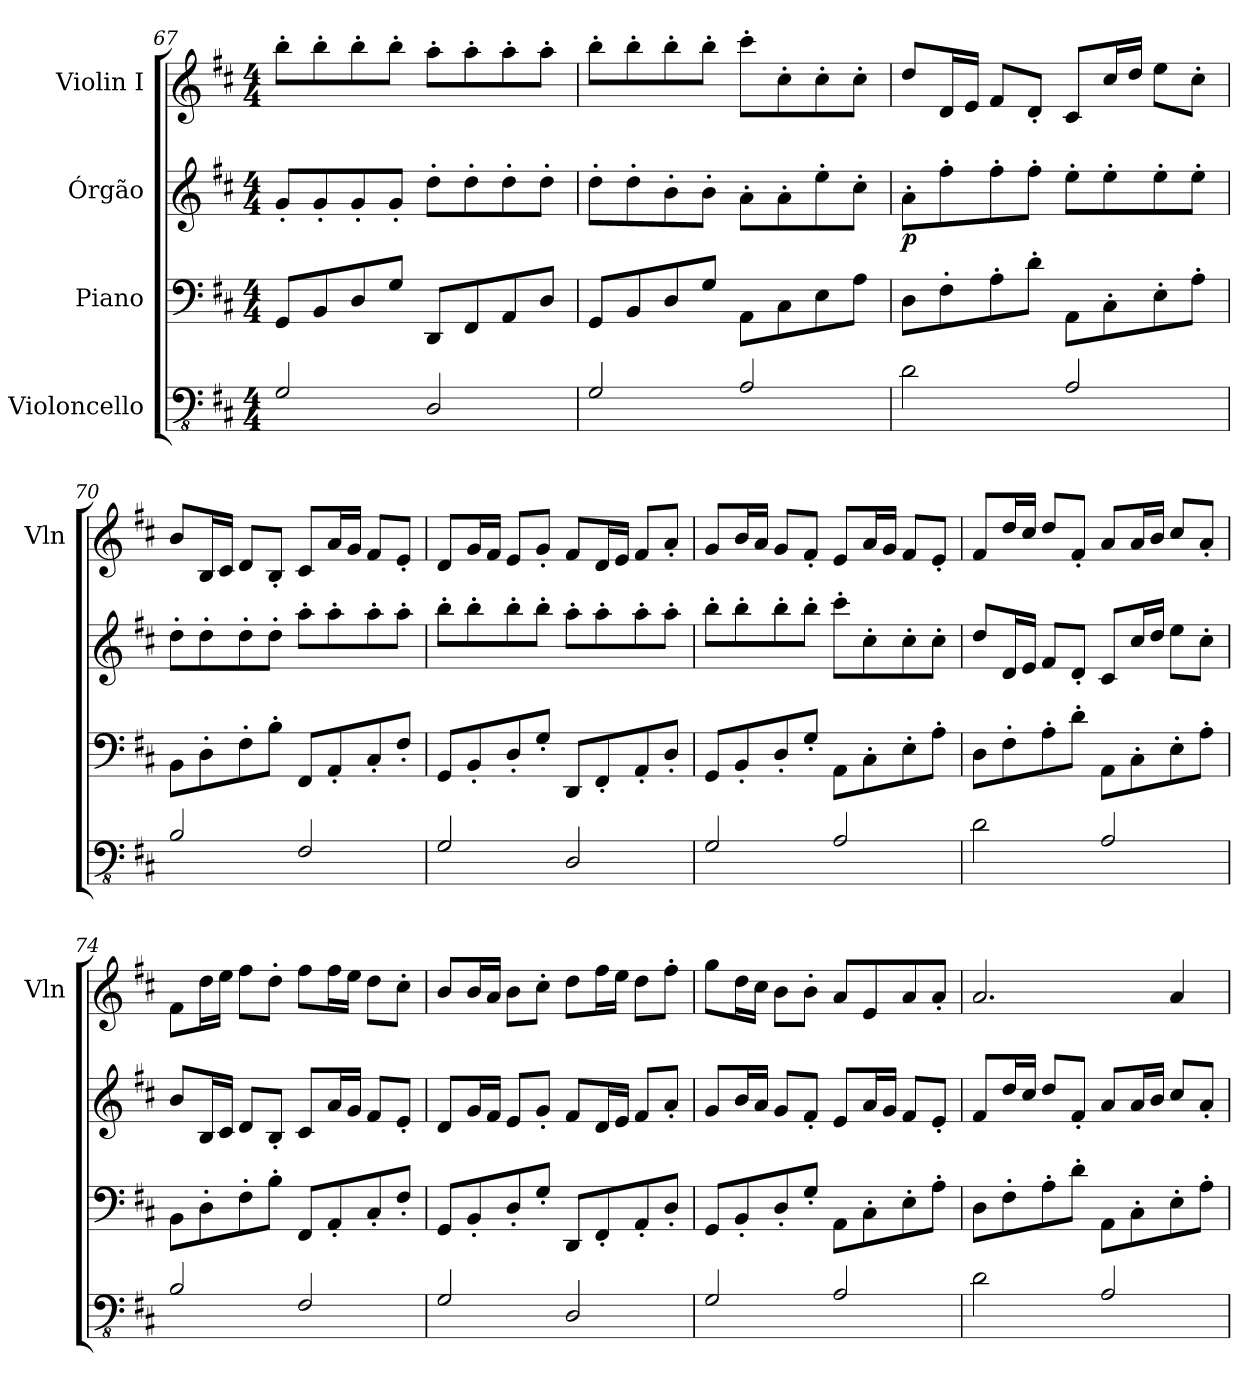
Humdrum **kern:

**kern	**kern	**kern	**dynam	**kern
*part4	*part3	*part2	*part2	*part1
*staff4	*staff3	*staff2	*staff2	*staff1
*I"Violoncello	*I"Piano	*I"Órgão	*	*I"Violin I
*	*	*	*	*I'Vln
*clefFv4	*clefF4	*clefG2	*	*clefG2
*ITrd7c12	*	*	*	*
*k[f#c#]	*k[f#c#]	*k[f#c#]	*	*k[f#c#]
*M4/4	*M4/4	*M4/4	*	*M4/4
=67	=67	=67	=67	=67
2GGG/	8GG/L	8g'/L	.	8bb'\L
.	8BB/	8g'/	.	8bb'\
.	8D/	8g'/	.	8bb'\
.	8G/J	8g'/J	.	8bb'\J
2DDD/	8DD/L	8dd'\L	.	8aa'\L
.	8FF#/	8dd'\	.	8aa'\
.	8AA/	8dd'\	.	8aa'\
.	8D/J	8dd'\J	.	8aa'\J
=68	=68	=68	=68	=68
2GGG/	8GG/L	8dd'\L	.	8bb'\L
.	8BB/	8dd'\	.	8bb'\
.	8D/	8b'\	.	8bb'\
.	8G/J	8b'\J	.	8bb'\J
2AAA/	8AA\L	8a'\L	.	8ccc#'\L
.	8C#\	8a'\	.	8cc#'\
.	8E\	8ee'\	.	8cc#'\
.	8A\J	8cc#'\J	.	8cc#'\J
!!LO:LB:g=z
=69	=69	=69	=69	=69
!	!	!	!LO:DY:b	!
2DD\	8D\L	8a'\L	p	8dd/L
.	8F#'\	8ff#'\	.	16d/L
.	.	.	.	16e/JJ
.	8A'\	8ff#'\	.	8f#/L
.	8d'\J	8ff#'\J	.	8d'/J
2AAA/	8AA\L	8ee'\L	.	8c#/L
.	8C#'\	8ee'\	.	16cc#/L
.	.	.	.	16dd/JJ
.	8E'\	8ee'\	.	8ee\L
.	8A'\J	8ee'\J	.	8cc#'\J
=70	=70	=70	=70	=70
2BBB/	8BB\L	8dd'\L	.	8b/L
.	8D'\	8dd'\	.	16B/L
.	.	.	.	16c#/JJ
.	8F#'\	8dd'\	.	8d/L
.	8B'\J	8dd'\J	.	8B'/J
2FFF#/	8FF#/L	8aa'\L	.	8c#/L
.	8AA'/	8aa'\	.	16a/L
.	.	.	.	16g/JJ
.	8C#'/	8aa'\	.	8f#/L
.	8F#'/J	8aa'\J	.	8e'/J
=71	=71	=71	=71	=71
2GGG/	8GG/L	8bb'\L	.	8d/L
.	8BB'/	8bb'\	.	16g/L
.	.	.	.	16f#/JJ
.	8D'/	8bb'\	.	8e/L
.	8G'/J	8bb'\J	.	8g'/J
2DDD/	8DD/L	8aa'\L	.	8f#/L
.	8FF#'/	8aa'\	.	16d/L
.	.	.	.	16e/JJ
.	8AA'/	8aa'\	.	8f#/L
.	8D'/J	8aa'\J	.	8a'/J
!!LO:LB:g=z
=72	=72	=72	=72	=72
2GGG/	8GG/L	8bb'\L	.	8g/L
.	8BB'/	8bb'\	.	16b/L
.	.	.	.	16a/JJ
.	8D'/	8bb'\	.	8g/L
.	8G'/J	8bb'\J	.	8f#'/J
2AAA/	8AA\L	8ccc#'\L	.	8e/L
.	8C#'\	8cc#'\	.	16a/L
.	.	.	.	16g/JJ
.	8E'\	8cc#'\	.	8f#/L
.	8A'\J	8cc#'\J	.	8e'/J
=73	=73	=73	=73	=73
2DD\	8D\L	8dd/L	.	8f#/L
.	8F#'\	16d/L	.	16dd/L
.	.	16e/JJ	.	16cc#/JJ
.	8A'\	8f#/L	.	8dd/L
.	8d'\J	8d'/J	.	8f#'/J
2AAA/	8AA\L	8c#/L	.	8a/L
.	8C#'\	16cc#/L	.	16a/L
.	.	16dd/JJ	.	16b/JJ
.	8E'\	8ee\L	.	8cc#/L
.	8A'\J	8cc#'\J	.	8a'/J
=74	=74	=74	=74	=74
2BBB/	8BB\L	8b/L	.	8f#\L
.	8D'\	16B/L	.	16dd\L
.	.	16c#/JJ	.	16ee\JJ
.	8F#'\	8d/L	.	8ff#\L
.	8B'\J	8B'/J	.	8dd'\J
2FFF#/	8FF#/L	8c#/L	.	8ff#\L
.	8AA'/	16a/L	.	16ff#\L
.	.	16g/JJ	.	16ee\JJ
.	8C#'/	8f#/L	.	8dd\L
.	8F#'/J	8e'/J	.	8cc#'\J
=75	=75	=75	=75	=75
2GGG/	8GG/L	8d/L	.	8b/L
.	8BB'/	16g/L	.	16b/L
.	.	16f#/JJ	.	16a/JJ
.	8D'/	8e/L	.	8b\L
.	8G'/J	8g'/J	.	8cc#'\J
2DDD/	8DD/L	8f#/L	.	8dd\L
.	8FF#'/	16d/L	.	16ff#\L
.	.	16e/JJ	.	16ee\JJ
.	8AA'/	8f#/L	.	8dd\L
.	8D'/J	8a'/J	.	8ff#'\J
!!LO:PB:g=z
=76	=76	=76	=76	=76
2GGG/	8GG/L	8g/L	.	8gg\L
.	8BB'/	16b/L	.	16dd\L
.	.	16a/JJ	.	16cc#\JJ
.	8D'/	8g/L	.	8b\L
.	8G'/J	8f#'/J	.	8b'\J
2AAA/	8AA\L	8e/L	.	8a/L
.	8C#'\	16a/L	.	8e/
.	.	16g/JJ	.	.
.	8E'\	8f#/L	.	8a/
.	8A'\J	8e'/J	.	8a'/J
=77	=77	=77	=77	=77
2DD\	8D\L	8f#/L	.	2.a/
.	8F#'\	16dd/L	.	.
.	.	16cc#/JJ	.	.
.	8A'\	8dd/L	.	.
.	8d'\J	8f#'/J	.	.
2AAA/	8AA\L	8a/L	.	.
.	8C#'\	16a/L	.	.
.	.	16b/JJ	.	.
.	8E'\	8cc#/L	.	4a/
.	8A'\J	8a'/J	.	.
=	=	=	=	=
*-	*-	*-	*-	*-
